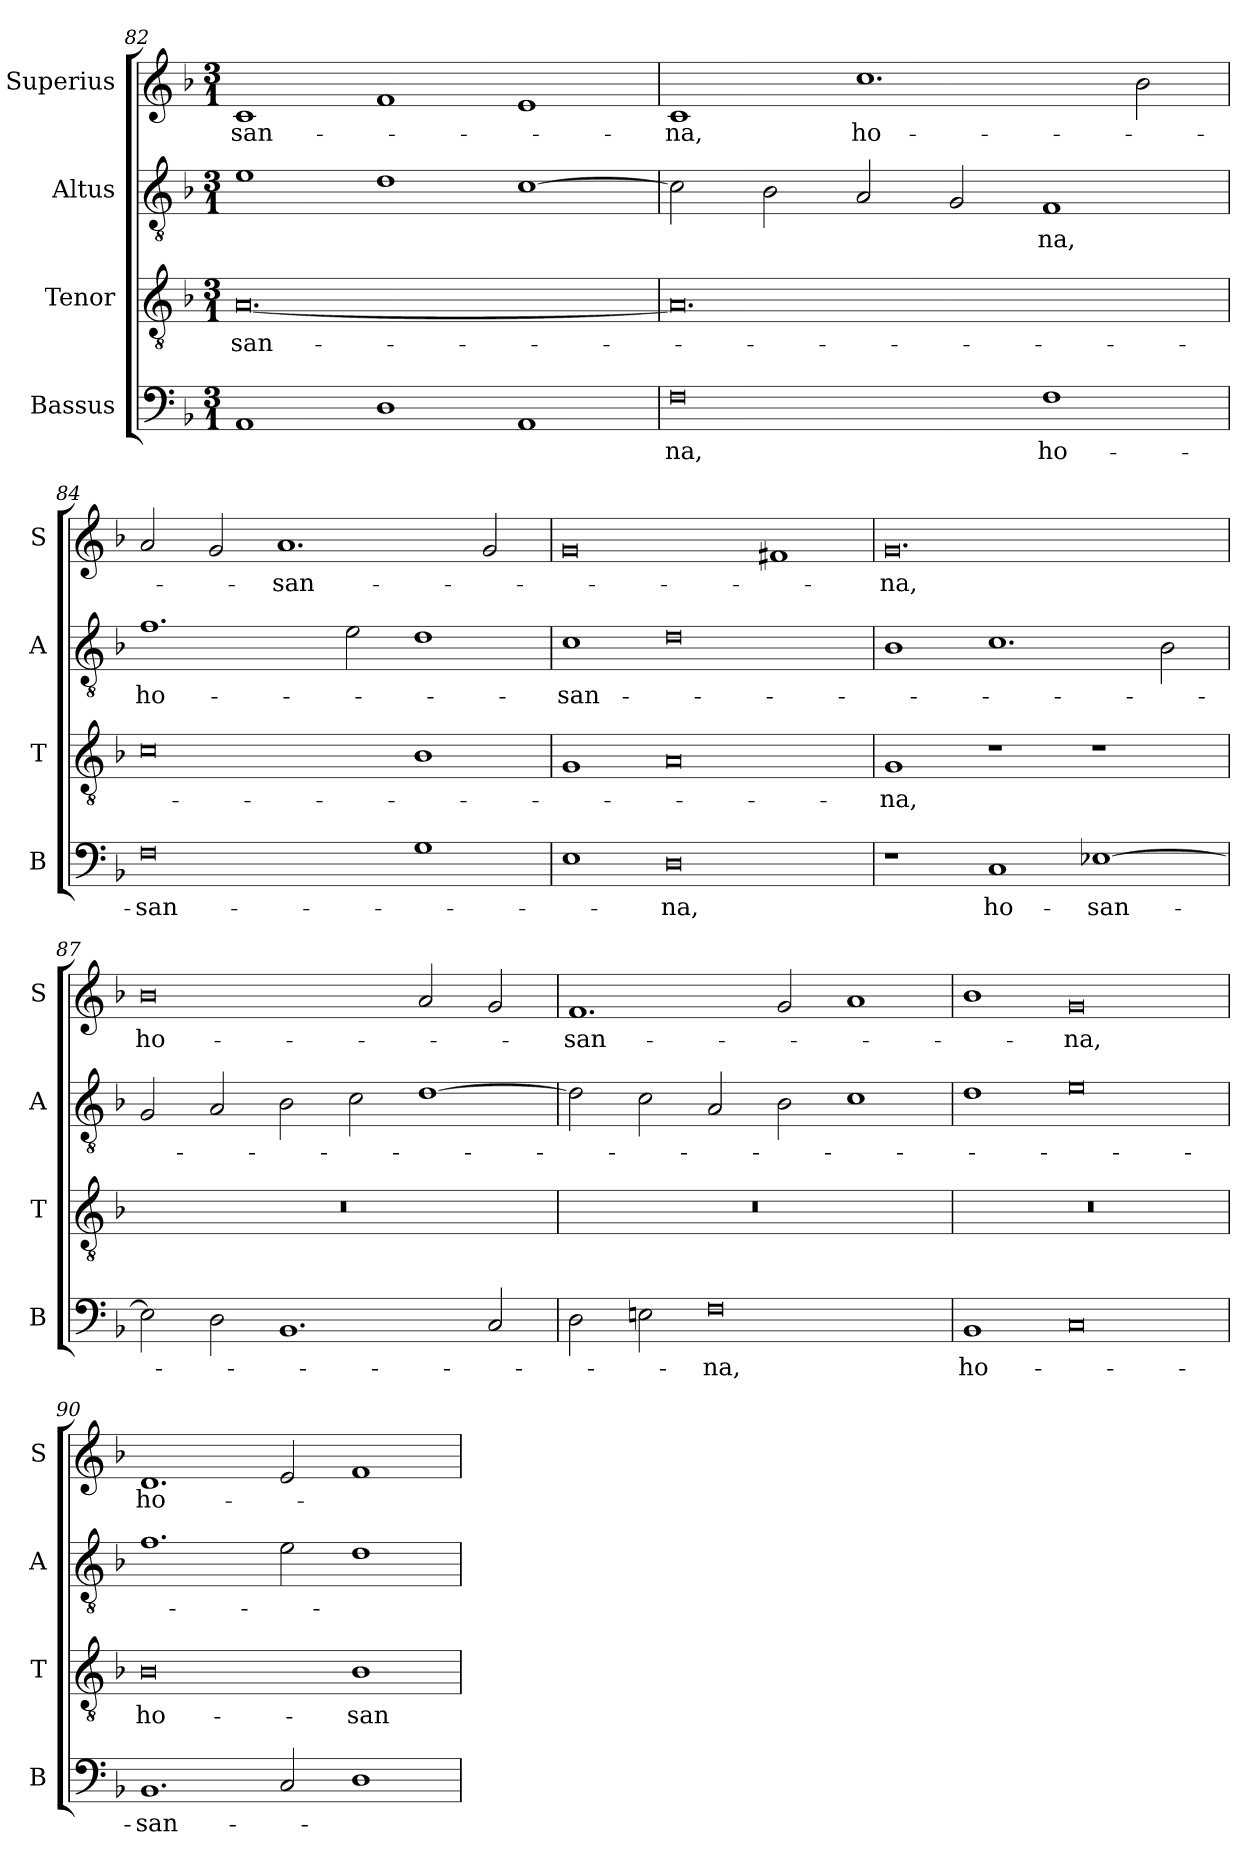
**kern	**text	**kern	**text	**kern	**text	**kern	**text
*part4	*part4	*part3	*part3	*part2	*part2	*part1	*part1
*staff4	*staff4	*staff3	*staff3	*staff2	*staff2	*staff1	*staff1
*I"Bassus	*	*I"Tenor	*	*I"Altus	*	*I"Superius	*
*I'B	*	*I'T	*	*I'A	*	*I'S	*
*clefF4	*	*clefGv2	*	*clefGv2	*	*clefG2	*
*k[b-]	*	*k[b-]	*	*k[b-]	*	*k[b-]	*
*M3/1	*	*M3/1	*	*M3/1	*	*M3/1	*
=82	=82	=82	=82	=82	=82	=82	=82
1AA	.	[0.A	-san-	1e	.	1c	-san-
1D	.	.	.	1d	.	1f	.
1AA	.	.	.	[1c	.	1e	.
=83	=83	=83	=83	=83	=83	=83	=83
0F	-na,	0.A]	.	2c\]	.	1c	-na,
.	.	.	.	2B-\	.	.	.
.	.	.	.	2A/	.	1.cc	ho-
.	.	.	.	2G/	.	.	.
1F	ho-	.	.	1F	-na,	.	.
.	.	.	.	.	.	2b-\	.
=84	=84	=84	=84	=84	=84	=84	=84
0F	-san-	0c	.	1.f	ho-	2a/	.
.	.	.	.	.	.	2g/	.
.	.	.	.	.	.	1.a	-san-
.	.	.	.	2e\	.	.	.
1G	.	1B-	.	1d	.	.	.
.	.	.	.	.	.	2g/	.
=85	=85	=85	=85	=85	=85	=85	=85
1E	.	1G	.	1c	-san-	0g	.
0D	-na,	0A	.	0d	.	.	.
.	.	.	.	.	.	1f#X	.
=86	=86	=86	=86	=86	=86	=86	=86
1r	.	1G	-na,	1B-	.	0.g	-na,
1C	ho-	1r	.	1.c	.	.	.
[1E-X	-san-	1r	.	.	.	.	.
.	.	.	.	2B-\	.	.	.
=87	=87	=87	=87	=87	=87	=87	=87
2E-\]	.	0.r	.	2G/	.	0b-	ho-
2D\	.	.	.	2A/	.	.	.
1.BB-	.	.	.	2B-\	.	.	.
.	.	.	.	2c\	.	.	.
.	.	.	.	[1d	.	2a/	.
2C/	.	.	.	.	.	2g/	.
=88	=88	=88	=88	=88	=88	=88	=88
2D\	.	0.r	.	2d\]	.	1.f	-san-
2En\	.	.	.	2c\	.	.	.
0F	-na,	.	.	2A/	.	.	.
.	.	.	.	2B-\	.	2g/	.
.	.	.	.	1c	.	1a	.
=89	=89	=89	=89	=89	=89	=89	=89
1BB-	ho-	0.r	.	1d	.	1b-	.
0C	.	.	.	0e	.	0g	-na,
=90	=90	=90	=90	=90	=90	=90	=90
1.BB-	-san-	0B-	ho-	1.f	.	1.d	ho-
2C/	.	.	.	2e\	.	2e/	.
1D	.	1B-	-san-	1d	.	1f	.
=	=	=	=	=	=	=	=
*-	*-	*-	*-	*-	*-	*-	*-
